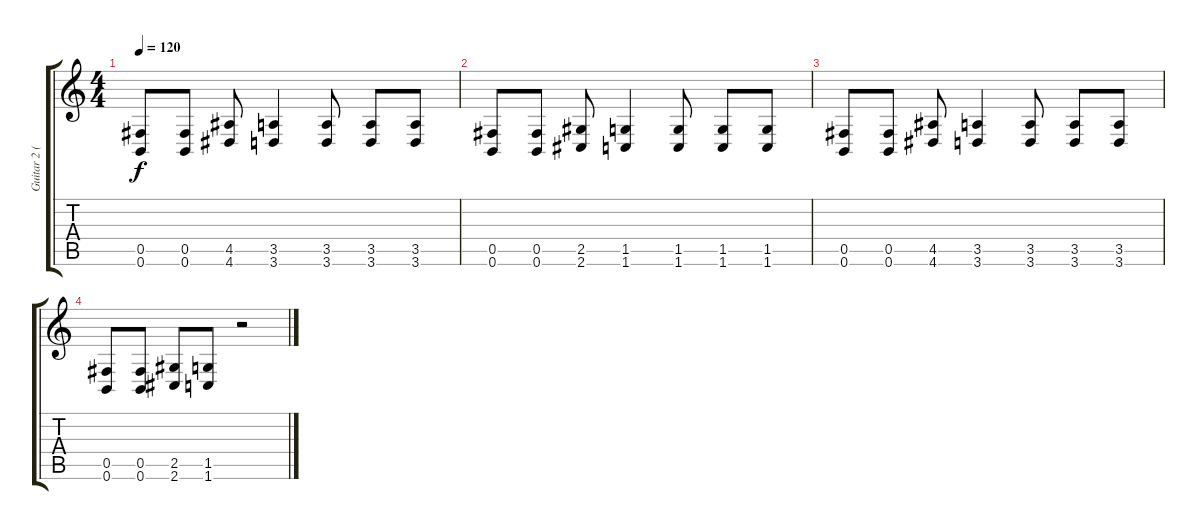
\track ("Guitar 2 (P.Mueller)" "Guitar 2 (") {instrument distortionguitar}
\staff {score tabs}
\tuning (Db4 Ab3 E3 B2 Gb2 B1) {hide}
\ts (4 4)
\tempo 120
\clef g2
\ks c
(0.5 0.6).8{dy f} (0.5 0.6).8 (4.5 4.6).8 (3.5 3.6).4 (3.5 3.6).8 (3.5 3.6).8 (3.5 3.6).8 |
(0.5 0.6).8 (0.5 0.6).8 (2.5 2.6).8 (1.5 1.6).4 (1.5 1.6).8 (1.5 1.6).8 (1.5 1.6).8 |
(0.5 0.6).8 (0.5 0.6).8 (4.5 4.6).8 (3.5 3.6).4 (3.5 3.6).8 (3.5 3.6).8 (3.5 3.6).8 |
(0.5 0.6).8 (0.5 0.6).8 (2.5 2.6).8 (1.5 1.6).8 r.2
